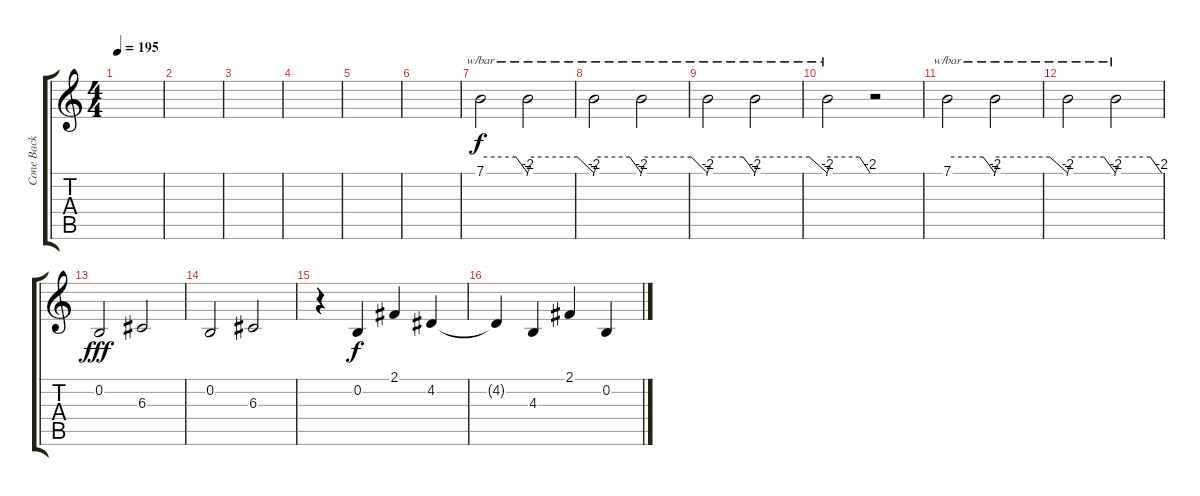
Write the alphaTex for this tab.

\track ("Cone Back Vocals" "Cone Back ") {instrument clarinet}
\staff {score tabs}
\tuning (E4 B3 G3 D3 A2 E2) {hide}
\ts (4 4)
\tempo 195
\clef g2
\ks c
|
|
|
|
|
|
7.1.2{tbe (custom default 0 0 45 0 60 -8)} 7.1.2{tbe (custom default 0 0 45 0 60 -8)} |
7.1.2{tbe (custom default 0 0 45 0 60 -8)} 7.1.2{tbe (custom default 0 0 45 0 60 -8)} |
7.1.2{tbe (custom default 0 0 45 0 60 -8)} 7.1.2{tbe (custom default 0 0 45 0 60 -8)} |
7.1.2{tbe (custom default 0 0 45 0 60 -8)} r.2 |
7.1.2{tbe (custom default 0 0 45 0 60 -8)} 7.1.2{tbe (custom default 0 0 45 0 60 -8)} |
7.1.2{tbe (custom default 0 0 45 0 60 -8)} 7.1.2{tbe (custom default 0 0 45 0 60 -8)} |
0.2.2{dy fff} 6.3.2 |
0.2.2 6.3.2 |
r.4 0.2.4{dy f} 2.1.4 4.2.4 |
4.2{t}.4 4.3.4 2.1.4 0.2.4
